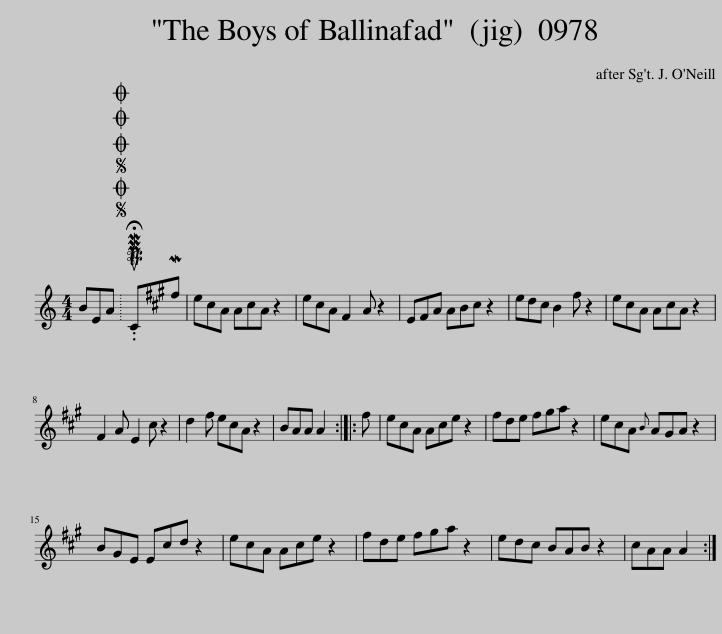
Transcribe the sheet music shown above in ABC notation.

X:1
L:1/8
M:4/4
I:linebreak $
K:C
V:1 treble
V:1
 BEA |SOSOOO .!fermata!PMTuCM^f | e^cA AcA z2 | e^cA ^F2 A z2 | E^FA AB^c z2 | %5
 ed^c B2 ^f z2 | e^cA AcA z2 |$ ^F2 A E2 ^c z2 | d2 ^f e^cA z2 | BAA A2 :: %10
 ^f | e^cA Ace z2 | ^fde f^ga z2 | e^cA{B} A^GA z2 |$ B^GE E^cd z2 | %15
 e^cA Ace z2 | ^fde f^ga z2 | ed^c BAB z2 | ^cAA A2 :| %19
